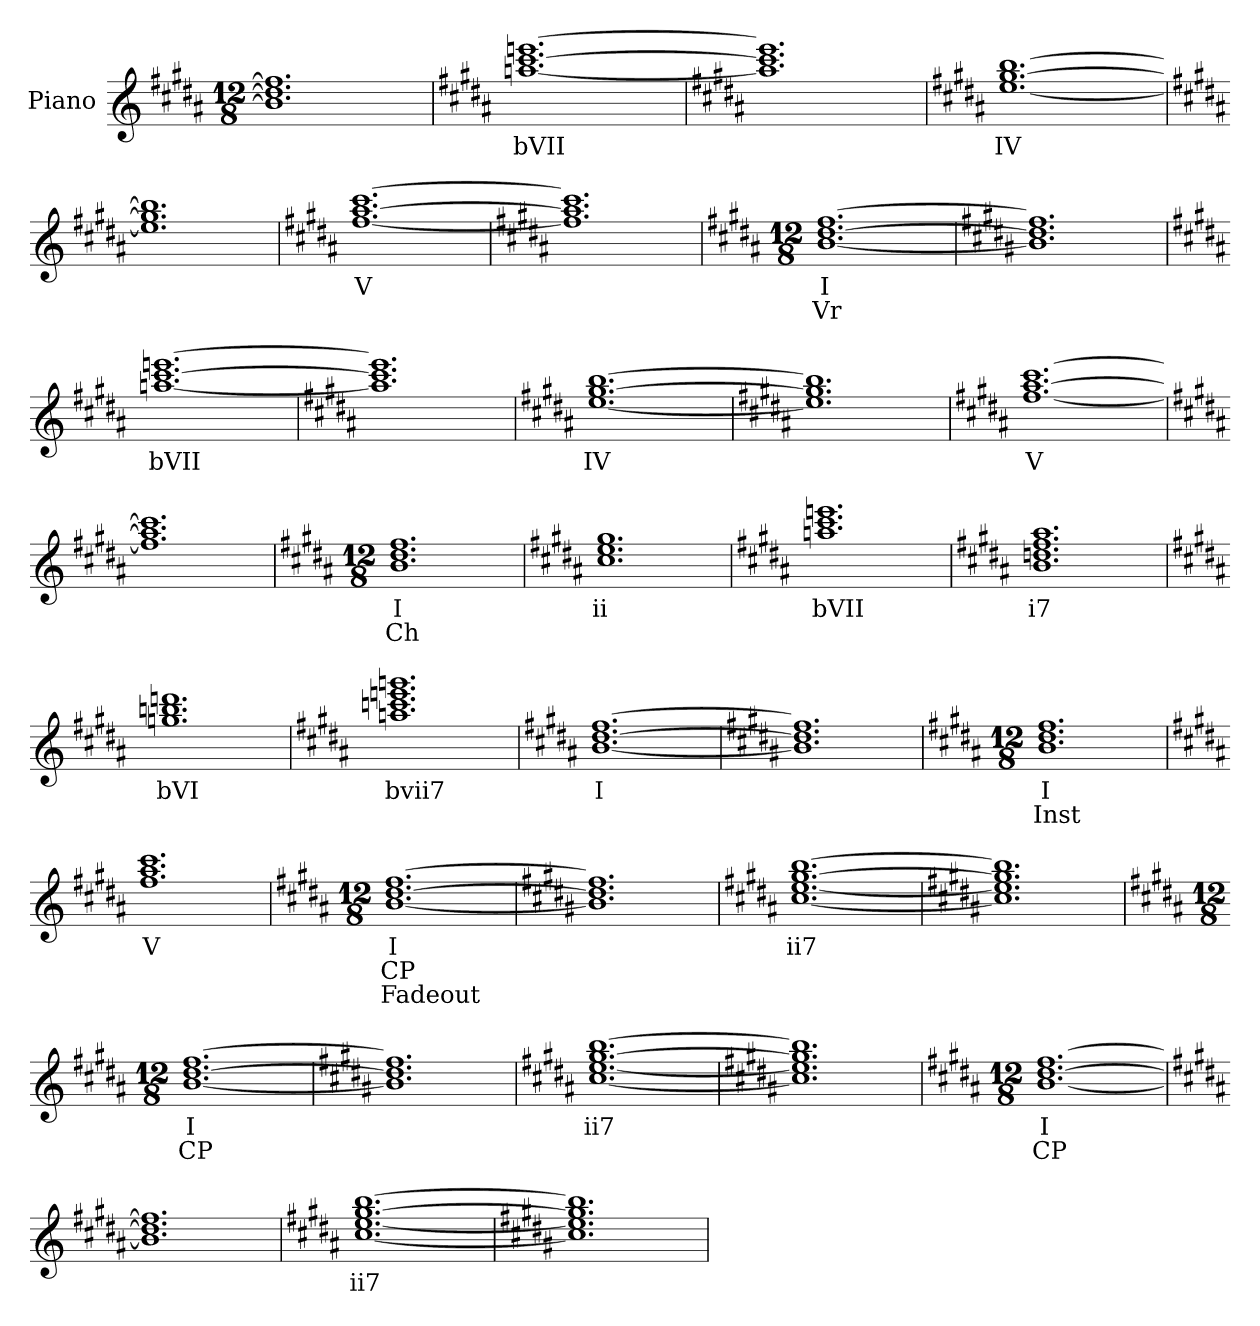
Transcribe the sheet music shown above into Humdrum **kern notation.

**kern	**text	**text	**text
*part1	*part1	*part1	*part1
*staff1	*staff1	*staff1	*staff1
*I"Piano	*	*	*
*I'Pno	*	*	*
*k[f#c#g#d#a#]	*	*	*
*B:	*	*	*
*M12/8	*	*	*
=	=	=	=
1.b] 1.dd#] 1.ff#]	.	.	.
=	=	=	=
*k[f#c#g#d#a#]	*	*	*
*B:	*	*	*
[1.aan [1.ccc# [1.eeen	bVII	.	.
=	=	=	=
*k[f#c#g#d#a#]	*	*	*
*B:	*	*	*
1.aan] 1.ccc#] 1.eeen]	.	.	.
=	=	=	=
*k[f#c#g#d#a#]	*	*	*
*B:	*	*	*
[1.ee [1.gg# [1.bb	IV	.	.
=	=	=	=
*k[f#c#g#d#a#]	*	*	*
*B:	*	*	*
1.ee] 1.gg#] 1.bb]	.	.	.
=	=	=	=
*k[f#c#g#d#a#]	*	*	*
*B:	*	*	*
[1.ff# [1.aa# [1.ccc#	V	.	.
=	=	=	=
*k[f#c#g#d#a#]	*	*	*
*B:	*	*	*
1.ff#] 1.aa#] 1.ccc#]	.	.	.
=	=	=	=
*k[f#c#g#d#a#]	*	*	*
*B:	*	*	*
*M12/8	*	*	*
[1.b [1.dd# [1.ff#	I	Vr	.
=	=	=	=
*k[f#c#g#d#a#]	*	*	*
*B:	*	*	*
1.b] 1.dd#] 1.ff#]	.	.	.
=	=	=	=
*k[f#c#g#d#a#]	*	*	*
*B:	*	*	*
[1.aan [1.ccc# [1.eeen	bVII	.	.
=	=	=	=
*k[f#c#g#d#a#]	*	*	*
*B:	*	*	*
1.aan] 1.ccc#] 1.eeen]	.	.	.
=	=	=	=
*k[f#c#g#d#a#]	*	*	*
*B:	*	*	*
[1.ee [1.gg# [1.bb	IV	.	.
=	=	=	=
*k[f#c#g#d#a#]	*	*	*
*B:	*	*	*
1.ee] 1.gg#] 1.bb]	.	.	.
=	=	=	=
*k[f#c#g#d#a#]	*	*	*
*B:	*	*	*
[1.ff# [1.aa# [1.ccc#	V	.	.
=	=	=	=
*k[f#c#g#d#a#]	*	*	*
*B:	*	*	*
1.ff#] 1.aa#] 1.ccc#]	.	.	.
=	=	=	=
*k[f#c#g#d#a#]	*	*	*
*B:	*	*	*
*M12/8	*	*	*
1.b 1.dd# 1.ff#	I	Ch	.
=	=	=	=
*k[f#c#g#d#a#]	*	*	*
*B:	*	*	*
1.cc# 1.ee 1.gg#	ii	.	.
=	=	=	=
*k[f#c#g#d#a#]	*	*	*
*B:	*	*	*
1.aan 1.ccc# 1.eeen	bVII	.	.
=	=	=	=
*k[f#c#g#d#a#]	*	*	*
*B:	*	*	*
1.b 1.ddn 1.ff# 1.aa#	i7	.	.
=	=	=	=
*k[f#c#g#d#a#]	*	*	*
*B:	*	*	*
1.ggn 1.bbn 1.dddn	bVI	.	.
=	=	=	=
*k[f#c#g#d#a#]	*	*	*
*B:	*	*	*
1.aan 1.cccn 1.eeen 1.gggn	bvii7	.	.
=	=	=	=
*k[f#c#g#d#a#]	*	*	*
*B:	*	*	*
[1.b [1.dd# [1.ff#	I	.	.
=	=	=	=
*k[f#c#g#d#a#]	*	*	*
*B:	*	*	*
1.b] 1.dd#] 1.ff#]	.	.	.
=	=	=	=
*k[f#c#g#d#a#]	*	*	*
*B:	*	*	*
*M12/8	*	*	*
1.b 1.dd# 1.ff#	I	Inst	.
=	=	=	=
*k[f#c#g#d#a#]	*	*	*
*B:	*	*	*
1.ff# 1.aa# 1.ccc#	V	.	.
=	=	=	=
*k[f#c#g#d#a#]	*	*	*
*B:	*	*	*
*M12/8	*	*	*
[1.b [1.dd# [1.ff#	I	CP	Fadeout
=	=	=	=
*k[f#c#g#d#a#]	*	*	*
*B:	*	*	*
1.b] 1.dd#] 1.ff#]	.	.	.
=	=	=	=
*k[f#c#g#d#a#]	*	*	*
*B:	*	*	*
[1.cc# [1.ee [1.gg# [1.bb	ii7	.	.
=	=	=	=
*k[f#c#g#d#a#]	*	*	*
*B:	*	*	*
1.cc#] 1.ee] 1.gg#] 1.bb]	.	.	.
=	=	=	=
*k[f#c#g#d#a#]	*	*	*
*B:	*	*	*
*M12/8	*	*	*
[1.b [1.dd# [1.ff#	I	CP	.
=	=	=	=
*k[f#c#g#d#a#]	*	*	*
*B:	*	*	*
1.b] 1.dd#] 1.ff#]	.	.	.
=	=	=	=
*k[f#c#g#d#a#]	*	*	*
*B:	*	*	*
[1.cc# [1.ee [1.gg# [1.bb	ii7	.	.
=	=	=	=
*k[f#c#g#d#a#]	*	*	*
*B:	*	*	*
1.cc#] 1.ee] 1.gg#] 1.bb]	.	.	.
=	=	=	=
*k[f#c#g#d#a#]	*	*	*
*B:	*	*	*
*M12/8	*	*	*
[1.b [1.dd# [1.ff#	I	CP	.
=	=	=	=
*k[f#c#g#d#a#]	*	*	*
*B:	*	*	*
1.b] 1.dd#] 1.ff#]	.	.	.
=	=	=	=
*k[f#c#g#d#a#]	*	*	*
*B:	*	*	*
[1.cc# [1.ee [1.gg# [1.bb	ii7	.	.
=	=	=	=
*k[f#c#g#d#a#]	*	*	*
*B:	*	*	*
1.cc#] 1.ee] 1.gg#] 1.bb]	.	.	.
=	=	=	=
*-	*-	*-	*-
